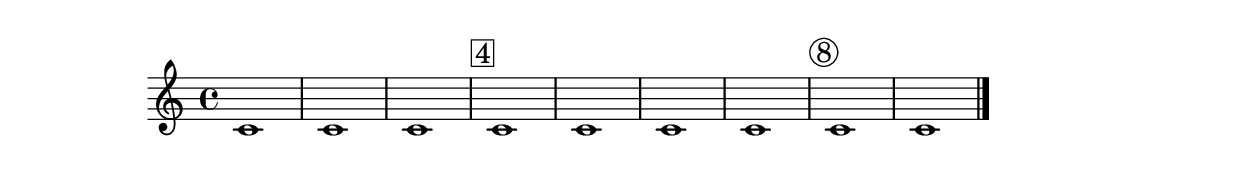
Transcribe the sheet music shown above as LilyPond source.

%% Do not edit this file; it is automatically
%% generated from LSR http://lsr.dsi.unimi.it
%% This file is in the public domain.
\version "2.13.16"

\header {
  lsrtags = "rhythms, tweaks-and-overrides"

%% Translation of GIT committish: d2119a9e5e951c6ae850322f41444ac98d1ed492
  texidoces = "

Los números de compás también se pueden imprimir dentro de rectángulos o de circunferencias.

"
  doctitlees = "Imprimir números de compás dentro de rectángulos o circunferencias"


%% Translation of GIT committish: 0a868be38a775ecb1ef935b079000cebbc64de40
  texidocde = "
Taktnummern können auch in Boxen oder Kreisen gesetzt werden.

"
  doctitlede = "Setzen von Taktnummern in Kästen oder Kreisen"


%% Translation of GIT committish: 374d57cf9b68ddf32a95409ce08ba75816900f6b
  texidocfr = "
Les numéros de mesures peuvent être encadrés ou entourés d'un cercle.

"
  doctitlefr = "Inscrire le numéro de mesure dans un cadre ou un cercle"

  texidoc = "
Bar numbers can also be printed inside boxes or circles.

"
  doctitle = "Printing bar numbers inside boxes or circles"
} % begin verbatim

\relative c' {
  % Prevent bar numbers at the end of a line and permit them elsewhere
  \override Score.BarNumber #'break-visibility = #end-of-line-invisible
  \set Score.barNumberVisibility = #(every-nth-bar-number-visible 4)

  % Increase the size of the bar number by 2
  \override Score.BarNumber #'font-size = #2

  % Draw a box round the following bar number(s)
  \override Score.BarNumber #'stencil
    = #(make-stencil-boxer 0.1 0.25 ly:text-interface::print)
  \repeat unfold 5 { c1 }

  % Draw a circle round the following bar number(s)
  \override Score.BarNumber #'stencil
    = #(make-stencil-circler 0.1 0.25 ly:text-interface::print)
  \repeat unfold 4 { c1 } \bar "|."
}

